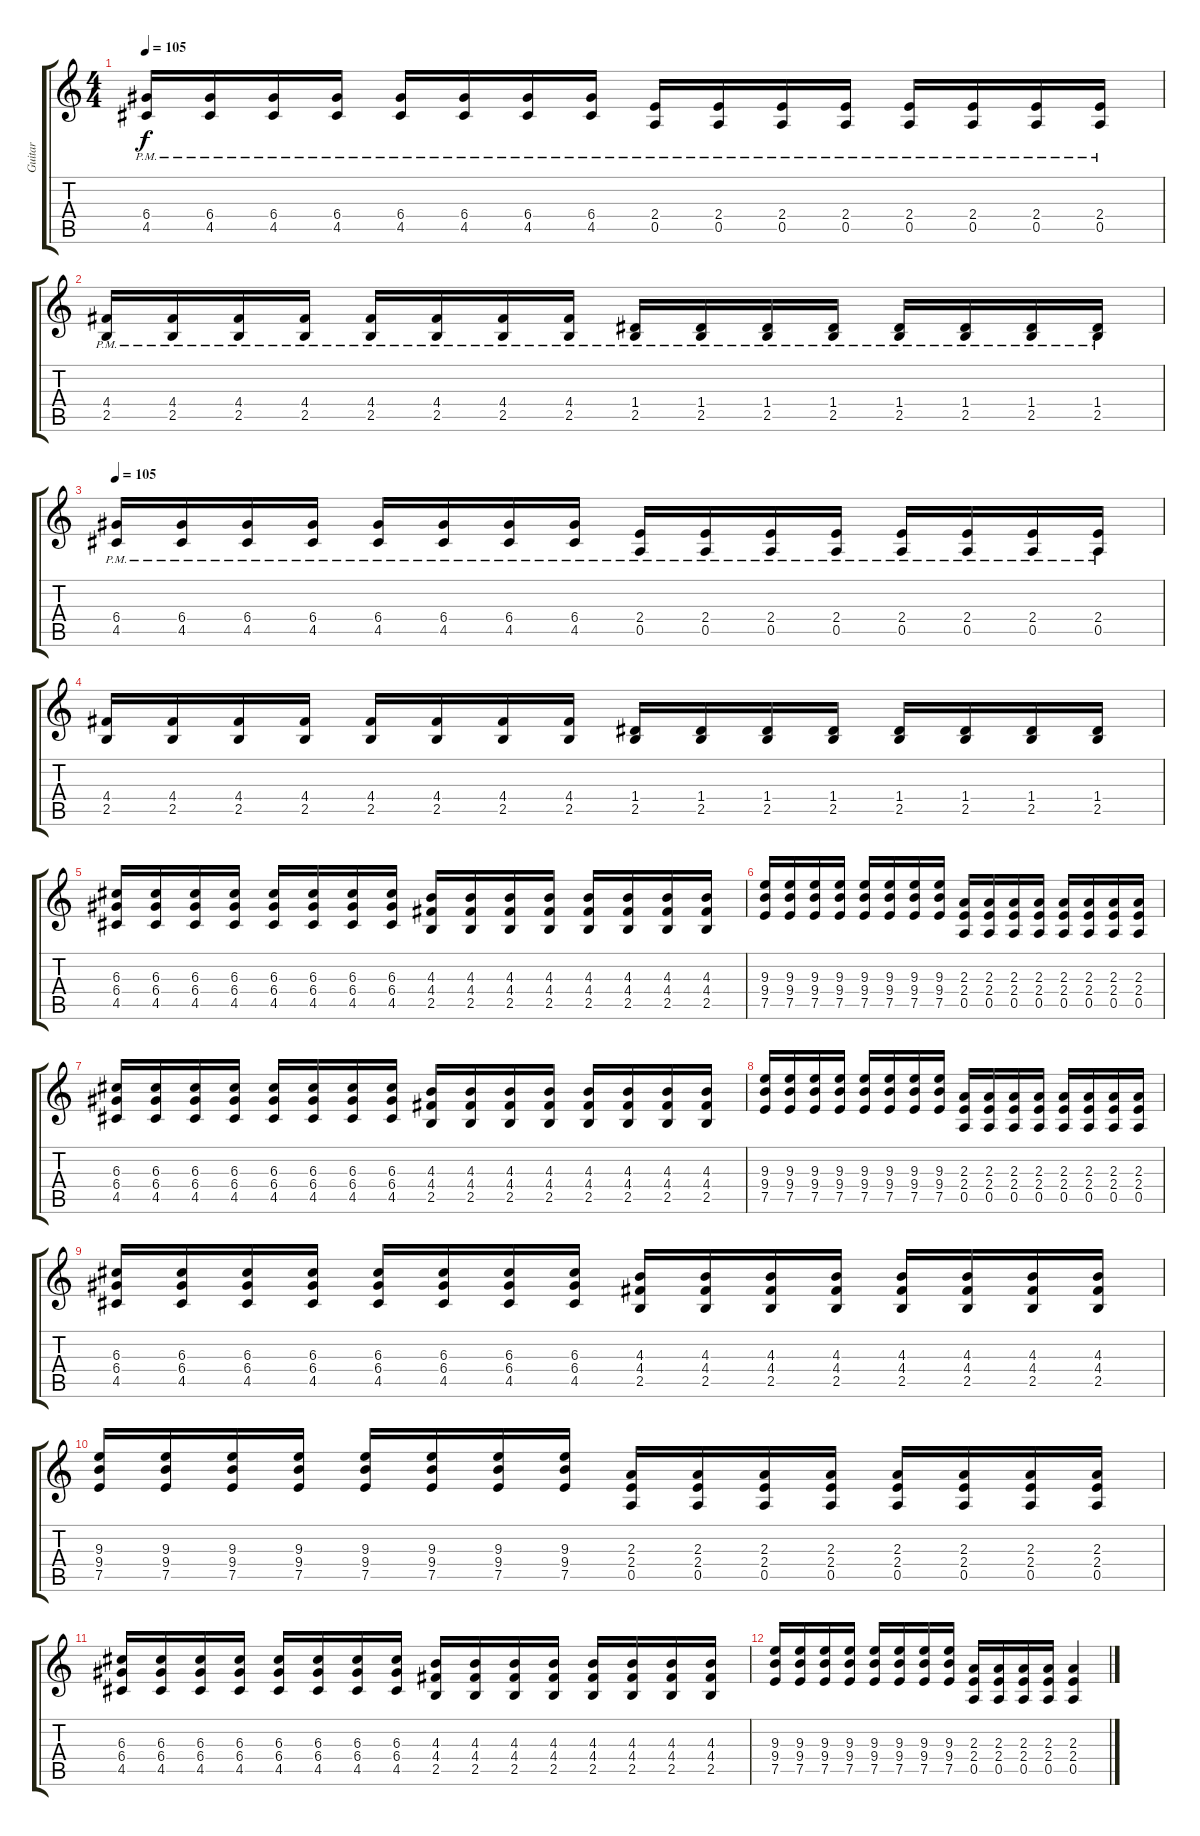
\track ("Guitar" "Guitar") {instrument distortionguitar}
\staff {score tabs}
\tuning (E4 B3 G3 D3 A2 E2) {hide}
\ts (4 4)
\tempo 105
\clef g2
\ks c
(6.4{pm} 4.5{pm}).16{dy f} (6.4{pm} 4.5{pm}).16 (6.4{pm} 4.5{pm}).16 (6.4{pm} 4.5{pm}).16 (6.4{pm} 4.5{pm}).16 (6.4{pm} 4.5{pm}).16 (6.4{pm} 4.5{pm}).16 (6.4{pm} 4.5{pm}).16 (2.4{pm} 0.5{pm}).16 (2.4{pm} 0.5{pm}).16 (2.4{pm} 0.5{pm}).16 (2.4{pm} 0.5{pm}).16 (2.4{pm} 0.5{pm}).16 (2.4{pm} 0.5{pm}).16 (2.4{pm} 0.5{pm}).16 (2.4{pm} 0.5{pm}).16 |
(4.4{pm} 2.5{pm}).16 (4.4{pm} 2.5{pm}).16 (4.4{pm} 2.5{pm}).16 (4.4{pm} 2.5{pm}).16 (4.4{pm} 2.5{pm}).16 (4.4{pm} 2.5{pm}).16 (4.4{pm} 2.5{pm}).16 (4.4{pm} 2.5{pm}).16 (1.4{pm} 2.5{pm}).16 (1.4{pm} 2.5{pm}).16 (1.4{pm} 2.5{pm}).16 (1.4{pm} 2.5{pm}).16 (1.4{pm} 2.5{pm}).16 (1.4{pm} 2.5{pm}).16 (1.4{pm} 2.5{pm}).16 (1.4{pm} 2.5{pm}).16 |
\tempo 105
(6.4{pm} 4.5{pm}).16 (6.4{pm} 4.5{pm}).16 (6.4{pm} 4.5{pm}).16 (6.4{pm} 4.5{pm}).16 (6.4{pm} 4.5{pm}).16 (6.4{pm} 4.5{pm}).16 (6.4{pm} 4.5{pm}).16 (6.4{pm} 4.5{pm}).16 (2.4{pm} 0.5{pm}).16 (2.4{pm} 0.5{pm}).16 (2.4{pm} 0.5{pm}).16 (2.4{pm} 0.5{pm}).16 (2.4{pm} 0.5{pm}).16 (2.4{pm} 0.5{pm}).16 (2.4{pm} 0.5{pm}).16 (2.4{pm} 0.5{pm}).16 |
(4.4 2.5).16 (4.4 2.5).16 (4.4 2.5).16 (4.4 2.5).16 (4.4 2.5).16 (4.4 2.5).16 (4.4 2.5).16 (4.4 2.5).16 (1.4 2.5).16 (1.4 2.5).16 (1.4 2.5).16 (1.4 2.5).16 (1.4 2.5).16 (1.4 2.5).16 (1.4 2.5).16 (1.4 2.5).16 |
(6.3 6.4 4.5).16 (6.3 6.4 4.5).16 (6.3 6.4 4.5).16 (6.3 6.4 4.5).16 (6.3 6.4 4.5).16 (6.3 6.4 4.5).16 (6.3 6.4 4.5).16 (6.3 6.4 4.5).16 (4.3 4.4 2.5).16 (4.3 4.4 2.5).16 (4.3 4.4 2.5).16 (4.3 4.4 2.5).16 (4.3 4.4 2.5).16 (4.3 4.4 2.5).16 (4.3 4.4 2.5).16 (4.3 4.4 2.5).16 |
(9.3 9.4 7.5).16 (9.3 9.4 7.5).16 (9.3 9.4 7.5).16 (9.3 9.4 7.5).16 (9.3 9.4 7.5).16 (9.3 9.4 7.5).16 (9.3 9.4 7.5).16 (9.3 9.4 7.5).16 (2.3 2.4 0.5).16 (2.3 2.4 0.5).16 (2.3 2.4 0.5).16 (2.3 2.4 0.5).16 (2.3 2.4 0.5).16 (2.3 2.4 0.5).16 (2.3 2.4 0.5).16 (2.3 2.4 0.5).16 |
(6.3 6.4 4.5).16 (6.3 6.4 4.5).16 (6.3 6.4 4.5).16 (6.3 6.4 4.5).16 (6.3 6.4 4.5).16 (6.3 6.4 4.5).16 (6.3 6.4 4.5).16 (6.3 6.4 4.5).16 (4.3 4.4 2.5).16 (4.3 4.4 2.5).16 (4.3 4.4 2.5).16 (4.3 4.4 2.5).16 (4.3 4.4 2.5).16 (4.3 4.4 2.5).16 (4.3 4.4 2.5).16 (4.3 4.4 2.5).16 |
(9.3 9.4 7.5).16 (9.3 9.4 7.5).16 (9.3 9.4 7.5).16 (9.3 9.4 7.5).16 (9.3 9.4 7.5).16 (9.3 9.4 7.5).16 (9.3 9.4 7.5).16 (9.3 9.4 7.5).16 (2.3 2.4 0.5).16 (2.3 2.4 0.5).16 (2.3 2.4 0.5).16 (2.3 2.4 0.5).16 (2.3 2.4 0.5).16 (2.3 2.4 0.5).16 (2.3 2.4 0.5).16 (2.3 2.4 0.5).16 |
(6.3 6.4 4.5).16 (6.3 6.4 4.5).16 (6.3 6.4 4.5).16 (6.3 6.4 4.5).16 (6.3 6.4 4.5).16 (6.3 6.4 4.5).16 (6.3 6.4 4.5).16 (6.3 6.4 4.5).16 (4.3 4.4 2.5).16 (4.3 4.4 2.5).16 (4.3 4.4 2.5).16 (4.3 4.4 2.5).16 (4.3 4.4 2.5).16 (4.3 4.4 2.5).16 (4.3 4.4 2.5).16 (4.3 4.4 2.5).16 |
(9.3 9.4 7.5).16 (9.3 9.4 7.5).16 (9.3 9.4 7.5).16 (9.3 9.4 7.5).16 (9.3 9.4 7.5).16 (9.3 9.4 7.5).16 (9.3 9.4 7.5).16 (9.3 9.4 7.5).16 (2.3 2.4 0.5).16 (2.3 2.4 0.5).16 (2.3 2.4 0.5).16 (2.3 2.4 0.5).16 (2.3 2.4 0.5).16 (2.3 2.4 0.5).16 (2.3 2.4 0.5).16 (2.3 2.4 0.5).16 |
(6.3 6.4 4.5).16 (6.3 6.4 4.5).16 (6.3 6.4 4.5).16 (6.3 6.4 4.5).16 (6.3 6.4 4.5).16 (6.3 6.4 4.5).16 (6.3 6.4 4.5).16 (6.3 6.4 4.5).16 (4.3 4.4 2.5).16 (4.3 4.4 2.5).16 (4.3 4.4 2.5).16 (4.3 4.4 2.5).16 (4.3 4.4 2.5).16 (4.3 4.4 2.5).16 (4.3 4.4 2.5).16 (4.3 4.4 2.5).16 |
(9.3 9.4 7.5).16 (9.3 9.4 7.5).16 (9.3 9.4 7.5).16 (9.3 9.4 7.5).16 (9.3 9.4 7.5).16 (9.3 9.4 7.5).16 (9.3 9.4 7.5).16 (9.3 9.4 7.5).16 (2.3 2.4 0.5).16 (2.3 2.4 0.5).16 (2.3 2.4 0.5).16 (2.3 2.4 0.5).16 (2.3 2.4 0.5).4
